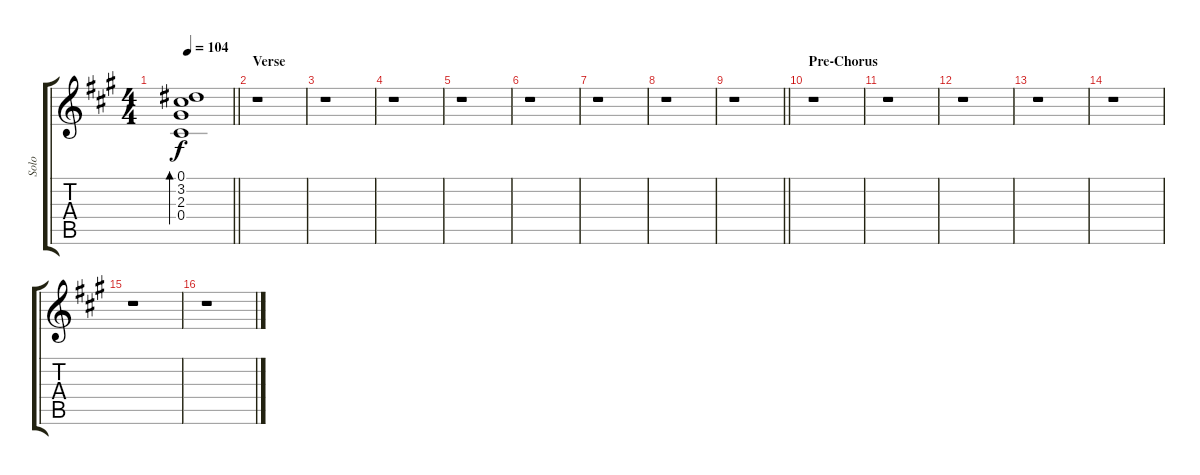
\track ("Solo" "Solo") {instrument overdrivenguitar}
\staff {score tabs}
\tuning (Eb4 Bb3 Gb3 Db3 Ab2 Eb2) {hide}
\ts (4 4)
\tempo 104
\clef g2
\barLineRight lightlight
\ks a
(0.1 3.2 2.3 0.4).1{bd 480 dy f} |
\section ("" "Verse")
r.1 |
r.1 |
r.1 |
r.1 |
r.1 |
r.1 |
r.1 |
\barLineRight lightlight
r.1 |
\section ("" "Pre-Chorus")
r.1 |
r.1 |
r.1 |
r.1 |
r.1 |
r.1 |
r.1
